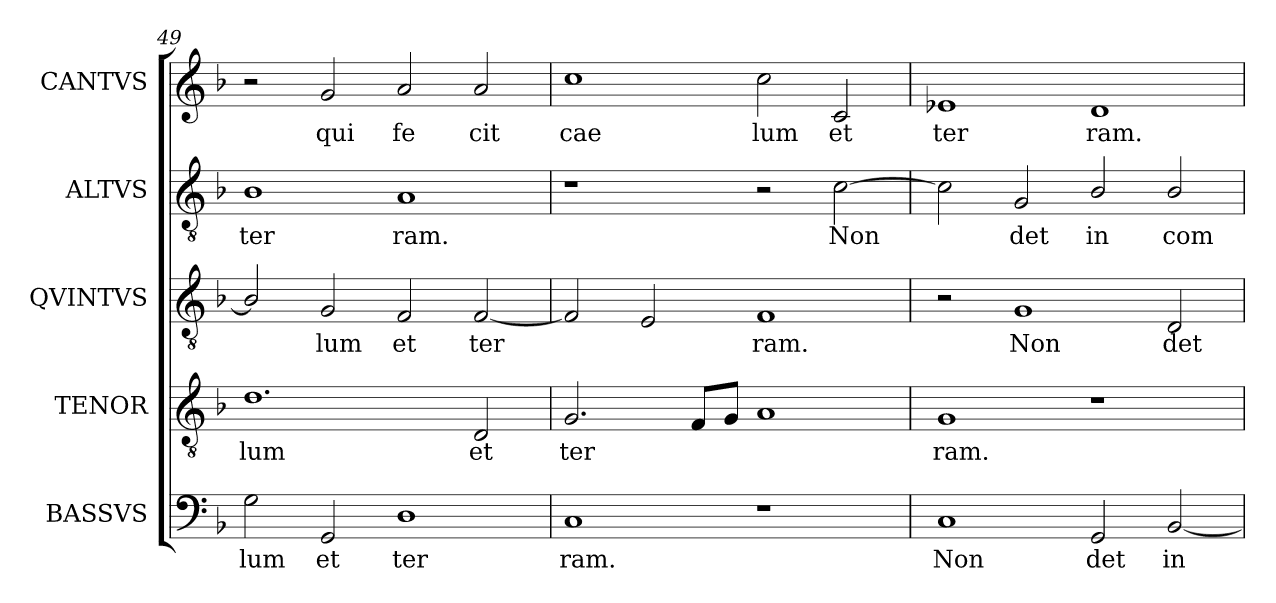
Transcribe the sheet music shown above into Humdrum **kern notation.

**kern	**text	**kern	**text	**kern	**text	**kern	**text	**kern	**text
*part5	*part5	*part4	*part4	*part3	*part3	*part2	*part2	*part1	*part1
*staff5	*staff5	*staff4	*staff4	*staff3	*staff3	*staff2	*staff2	*staff1	*staff1
*I"BASSVS	*	*I"TENOR	*	*I"QVINTVS	*	*I"ALTVS	*	*I"CANTVS	*
*clefF4	*	*clefGv2	*	*clefGv2	*	*clefGv2	*	*clefG2	*
*ITrd-3c-5	*	*ITrd-3c-5	*	*ITrd-3c-5	*	*ITrd-3c-5	*	*	*
*k[b-e-]	*	*k[b-e-]	*	*k[b-e-]	*	*k[b-e-]	*	*k[b-]	*
*B-:	*	*B-:	*	*B-:	*	*B-:	*	*F:	*
=49	=49	=49	=49	=49	=49	=49	=49	=49	=49
!	!LO:LY:b:cj	!	!LO:LY:b:cj	!	!LO:LY:b:cj	!	!LO:LY:b:cj	!	!
2c\	lum	1.g	-lum	2e-/]	.	1e-	ter	2r	.
!	!LO:LY:b:cj	!	!	!	!LO:LY:b:cj	!	!	!	!LO:LY:b:cj
2C/	et	.	.	2c/	lum	.	.	2g/	qui
!	!LO:LY:b:cj	!	!	!	!LO:LY:b:cj	!	!LO:LY:b:cj	!	!LO:LY:b:cj
1G	ter	.	.	2B-/	et	1d	ram.	2a/	fe
!	!	!	!LO:LY:b:cj	!	!LO:LY:b:cj	!	!	!	!LO:LY:b:cj
.	.	2G/	et	[<2B-/	ter	.	.	2a/	cit
=50	=50	=50	=50	=50	=50	=50	=50	=50	=50
!	!LO:LY:b:cj	!	!LO:LY:b:cj	!	!LO:LY:b:cj	!	!	!	!LO:LY:b:cj
1F	ram.	2.c/	ter-	2B-/]	.	1r	.	1cc	cae
!	!	!	!	!	!LO:LY:b:cj	!	!	!	!
.	.	.	.	2A/	.	.	.	.	.
!	!	!	!LO:LY:b:cj	!	!	!	!	!	!
.	.	8B-/L	--	.	.	.	.	.	.
!	!	!	!LO:LY:b:cj	!	!	!	!	!	!
.	.	8c/J	--	.	.	.	.	.	.
!	!	!	!LO:LY:b:cj	!	!LO:LY:b:cj	!	!	!	!LO:LY:b:cj
1r	.	1d	--	1B-	ram.	2r	.	2cc\	lum
!	!	!	!	!	!	!	!LO:LY:b:cj	!	!LO:LY:b:cj
.	.	.	.	.	.	[>2f\	Non	2c/	et
=51	=51	=51	=51	=51	=51	=51	=51	=51	=51
!	!LO:LY:b:cj	!	!LO:LY:b:cj	!	!	!	!LO:LY:b:cj	!	!LO:LY:b:cj
1F	Non	1c	-ram.	2r	.	2f\]	.	1e-X	ter
!	!	!	!	!	!LO:LY:b:cj	!	!LO:LY:b:cj	!	!
.	.	.	.	1c	Non	2c/	det	.	.
!	!LO:LY:b:cj	!	!	!	!	!	!LO:LY:b:cj	!	!LO:LY:b:cj
2C/	det	1r	.	.	.	2e-/	in	1d	ram.
!	!LO:LY:b:cj	!	!	!	!LO:LY:b:cj	!	!LO:LY:b:cj	!	!
[<2E-/	in	.	.	2G/	det	2e-/	com	.	.
=	=	=	=	=	=	=	=	=	=
*-	*-	*-	*-	*-	*-	*-	*-	*-	*-
